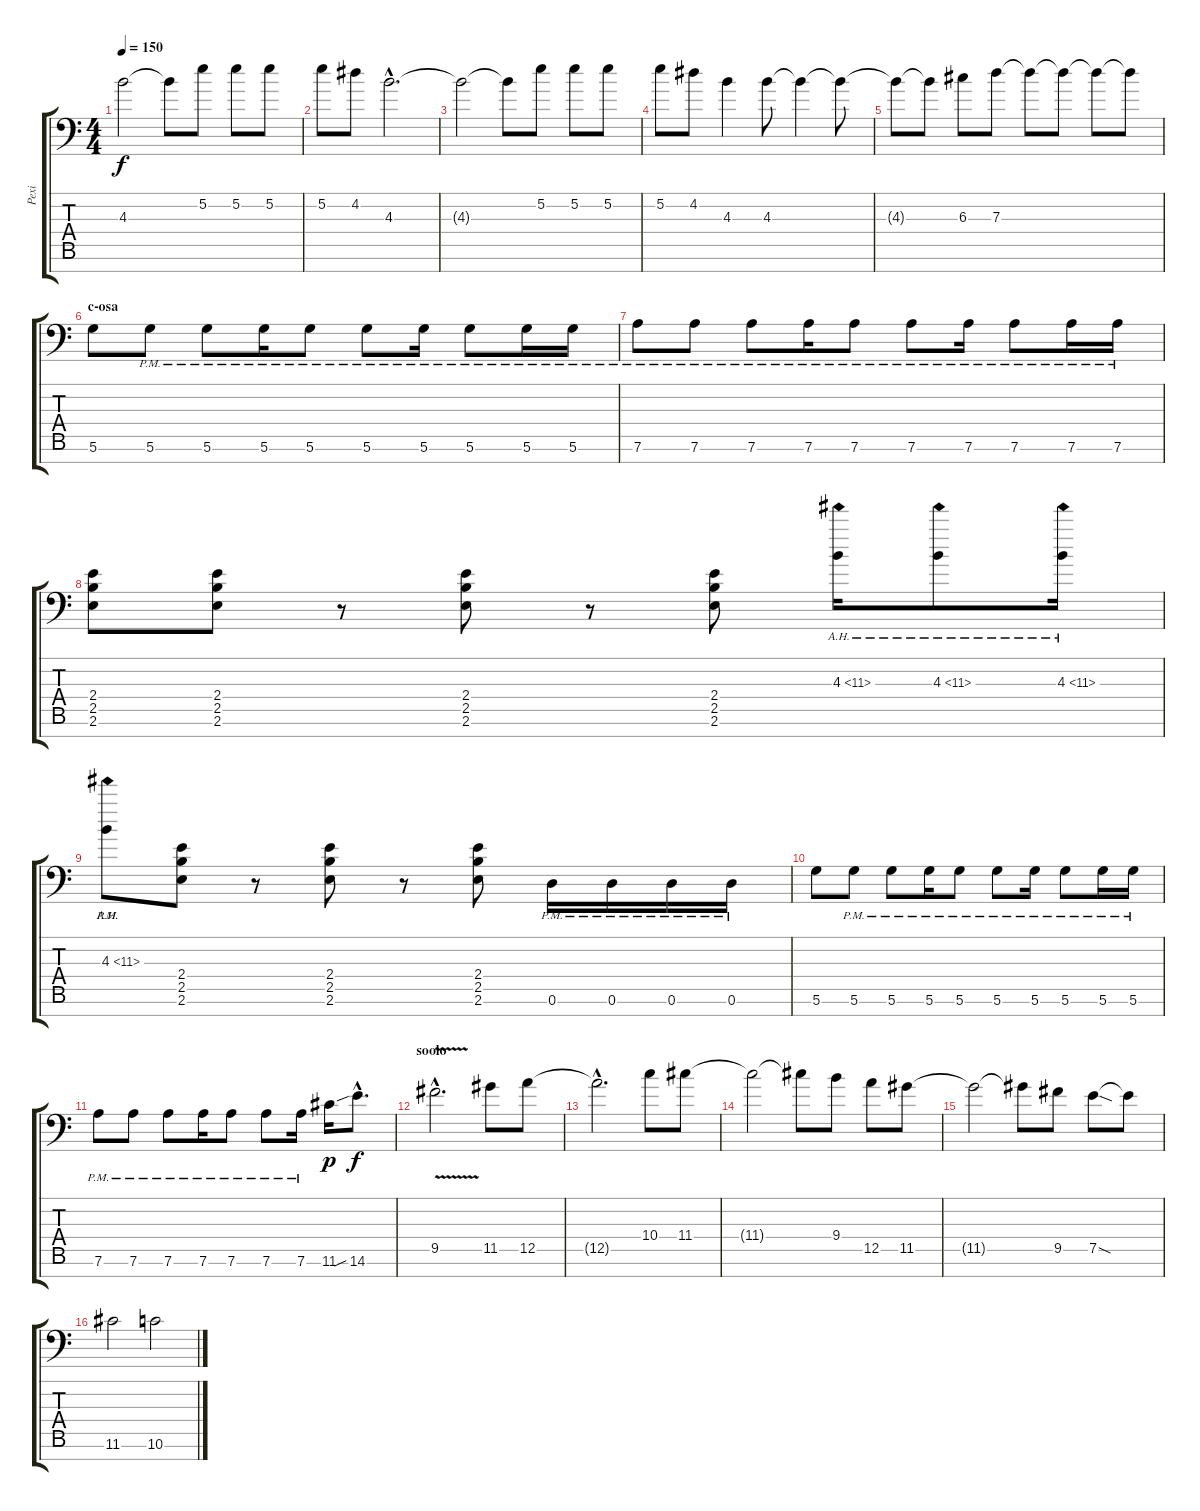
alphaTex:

\track ("Pexi" "Pexi") {instrument distortionguitar}
\staff {score tabs}
\tuning (E4 B3 G3 D3 A2 D2 A1) {hide}
\ts (4 4)
\tempo 150
\clef f4
\ks c
4.3{t}.2{dy f} 4.3{t}.8 5.2.8 5.2.8 5.2.8 |
5.2.8 4.2.8 4.3{hac}.2{d} |
4.3{t}.2 4.3{t}.8 5.2.8 5.2.8 5.2.8 |
5.2.8 4.2.8 4.3.4 4.3.8 4.3{t}.4 4.3{t}.8 |
4.3{t}.8 4.3{t}.8 6.3.8 7.3.8 7.3{t}.8 7.3{t}.8 7.3{t}.8 7.3{t}.8 |
\section ("" "c-osa")
5.6.8 5.6{pm}.8 5.6{pm}.8 5.6{pm}.16 5.6{pm}.8 5.6{pm}.8 5.6{pm}.16 5.6{pm}.8 5.6{pm}.16 5.6{pm}.16 |
7.6{pm}.8 7.6{pm}.8 7.6{pm}.8 7.6{pm}.16 7.6{pm}.8 7.6{pm}.8 7.6{pm}.16 7.6{pm}.8 7.6{pm}.16 7.6{pm}.16 |
(2.4 2.5 2.6).8 (2.4 2.5 2.6).8 r.8 (2.4 2.5 2.6).8 r.8 (2.4 2.5 2.6).8 4.3{ah 7}.16 4.3{ah 7}.8 4.3{ah 7}.16 |
4.3{ah 7 pm}.8 (2.4 2.5 2.6).8 r.8 (2.4 2.5 2.6).8 r.8 (2.4 2.5 2.6).8 0.6{pm}.16 0.6{pm}.16 0.6{pm}.16 0.6{pm}.16 |
5.6.8 5.6{pm}.8 5.6{pm}.8 5.6{pm}.16 5.6{pm}.8 5.6{pm}.8 5.6{pm}.16 5.6{pm}.8 5.6{pm}.16 5.6{pm}.16 |
7.6{pm}.8 7.6{pm}.8 7.6{pm}.8 7.6{pm}.16 7.6{pm}.8 7.6{pm}.8 7.6{pm}.16 11.6.16{dy p} 14.6{sib hac}.8{d dy f} |
\section ("" "soolo")
9.5{v hac}.2{d} 11.5.8 12.5.8 |
12.5{hac t}.2{d} 10.4.8 11.4.8 |
11.4{t}.2 11.4{t}.8 9.4.8 12.5.8 11.5.8 |
11.5{t}.2 11.5{t}.8 9.5.8 7.5{sod}.8 7.5{t}.8 |
11.6.2 10.6.2
